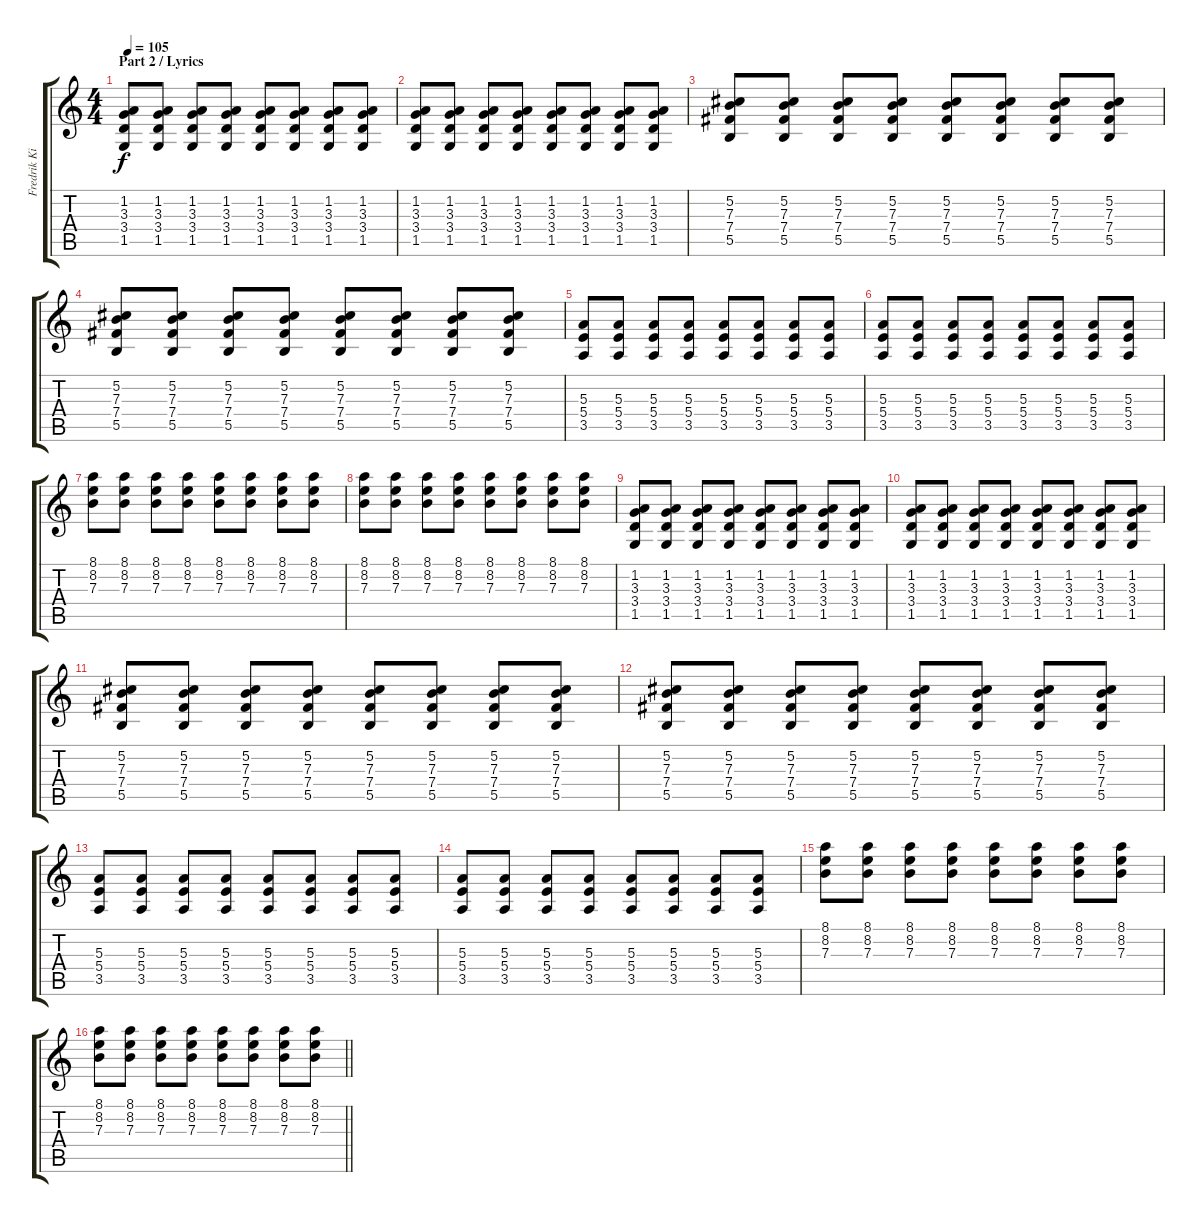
\track ("Fredrik Kihlberg" "Fredrik Ki") {instrument distortionguitar}
\staff {score tabs}
\tuning (Db4 Ab3 E3 B2 Gb2 B1) {hide}
\ts (4 4)
\section ("" "Part 2 / Lyrics")
\tempo 105
\clef g2
\ks c
(1.2 3.3 3.4 1.5).8{dy f} (1.2 3.3 3.4 1.5).8 (1.2 3.3 3.4 1.5).8 (1.2 3.3 3.4 1.5).8 (1.2 3.3 3.4 1.5).8 (1.2 3.3 3.4 1.5).8 (1.2 3.3 3.4 1.5).8 (1.2 3.3 3.4 1.5).8 |
(1.2 3.3 3.4 1.5).8 (1.2 3.3 3.4 1.5).8 (1.2 3.3 3.4 1.5).8 (1.2 3.3 3.4 1.5).8 (1.2 3.3 3.4 1.5).8 (1.2 3.3 3.4 1.5).8 (1.2 3.3 3.4 1.5).8 (1.2 3.3 3.4 1.5).8 |
(5.2 7.3 7.4 5.5).8 (5.2 7.3 7.4 5.5).8 (5.2 7.3 7.4 5.5).8 (5.2 7.3 7.4 5.5).8 (5.2 7.3 7.4 5.5).8 (5.2 7.3 7.4 5.5).8 (5.2 7.3 7.4 5.5).8 (5.2 7.3 7.4 5.5).8 |
(5.2 7.3 7.4 5.5).8 (5.2 7.3 7.4 5.5).8 (5.2 7.3 7.4 5.5).8 (5.2 7.3 7.4 5.5).8 (5.2 7.3 7.4 5.5).8 (5.2 7.3 7.4 5.5).8 (5.2 7.3 7.4 5.5).8 (5.2 7.3 7.4 5.5).8 |
(5.3 5.4 3.5).8 (5.3 5.4 3.5).8 (5.3 5.4 3.5).8 (5.3 5.4 3.5).8 (5.3 5.4 3.5).8 (5.3 5.4 3.5).8 (5.3 5.4 3.5).8 (5.3 5.4 3.5).8 |
(5.3 5.4 3.5).8 (5.3 5.4 3.5).8 (5.3 5.4 3.5).8 (5.3 5.4 3.5).8 (5.3 5.4 3.5).8 (5.3 5.4 3.5).8 (5.3 5.4 3.5).8 (5.3 5.4 3.5).8 |
(8.1 8.2 7.3).8 (8.1 8.2 7.3).8 (8.1 8.2 7.3).8 (8.1 8.2 7.3).8 (8.1 8.2 7.3).8 (8.1 8.2 7.3).8 (8.1 8.2 7.3).8 (8.1 8.2 7.3).8 |
(8.1 8.2 7.3).8 (8.1 8.2 7.3).8 (8.1 8.2 7.3).8 (8.1 8.2 7.3).8 (8.1 8.2 7.3).8 (8.1 8.2 7.3).8 (8.1 8.2 7.3).8 (8.1 8.2 7.3).8 |
(1.2 3.3 3.4 1.5).8 (1.2 3.3 3.4 1.5).8 (1.2 3.3 3.4 1.5).8 (1.2 3.3 3.4 1.5).8 (1.2 3.3 3.4 1.5).8 (1.2 3.3 3.4 1.5).8 (1.2 3.3 3.4 1.5).8 (1.2 3.3 3.4 1.5).8 |
(1.2 3.3 3.4 1.5).8 (1.2 3.3 3.4 1.5).8 (1.2 3.3 3.4 1.5).8 (1.2 3.3 3.4 1.5).8 (1.2 3.3 3.4 1.5).8 (1.2 3.3 3.4 1.5).8 (1.2 3.3 3.4 1.5).8 (1.2 3.3 3.4 1.5).8 |
(5.2 7.3 7.4 5.5).8 (5.2 7.3 7.4 5.5).8 (5.2 7.3 7.4 5.5).8 (5.2 7.3 7.4 5.5).8 (5.2 7.3 7.4 5.5).8 (5.2 7.3 7.4 5.5).8 (5.2 7.3 7.4 5.5).8 (5.2 7.3 7.4 5.5).8 |
(5.2 7.3 7.4 5.5).8 (5.2 7.3 7.4 5.5).8 (5.2 7.3 7.4 5.5).8 (5.2 7.3 7.4 5.5).8 (5.2 7.3 7.4 5.5).8 (5.2 7.3 7.4 5.5).8 (5.2 7.3 7.4 5.5).8 (5.2 7.3 7.4 5.5).8 |
(5.3 5.4 3.5).8 (5.3 5.4 3.5).8 (5.3 5.4 3.5).8 (5.3 5.4 3.5).8 (5.3 5.4 3.5).8 (5.3 5.4 3.5).8 (5.3 5.4 3.5).8 (5.3 5.4 3.5).8 |
(5.3 5.4 3.5).8 (5.3 5.4 3.5).8 (5.3 5.4 3.5).8 (5.3 5.4 3.5).8 (5.3 5.4 3.5).8 (5.3 5.4 3.5).8 (5.3 5.4 3.5).8 (5.3 5.4 3.5).8 |
(8.1 8.2 7.3).8 (8.1 8.2 7.3).8 (8.1 8.2 7.3).8 (8.1 8.2 7.3).8 (8.1 8.2 7.3).8 (8.1 8.2 7.3).8 (8.1 8.2 7.3).8 (8.1 8.2 7.3).8 |
\barLineRight lightlight
(8.1 8.2 7.3).8 (8.1 8.2 7.3).8 (8.1 8.2 7.3).8 (8.1 8.2 7.3).8 (8.1 8.2 7.3).8 (8.1 8.2 7.3).8 (8.1 8.2 7.3).8 (8.1 8.2 7.3).8
